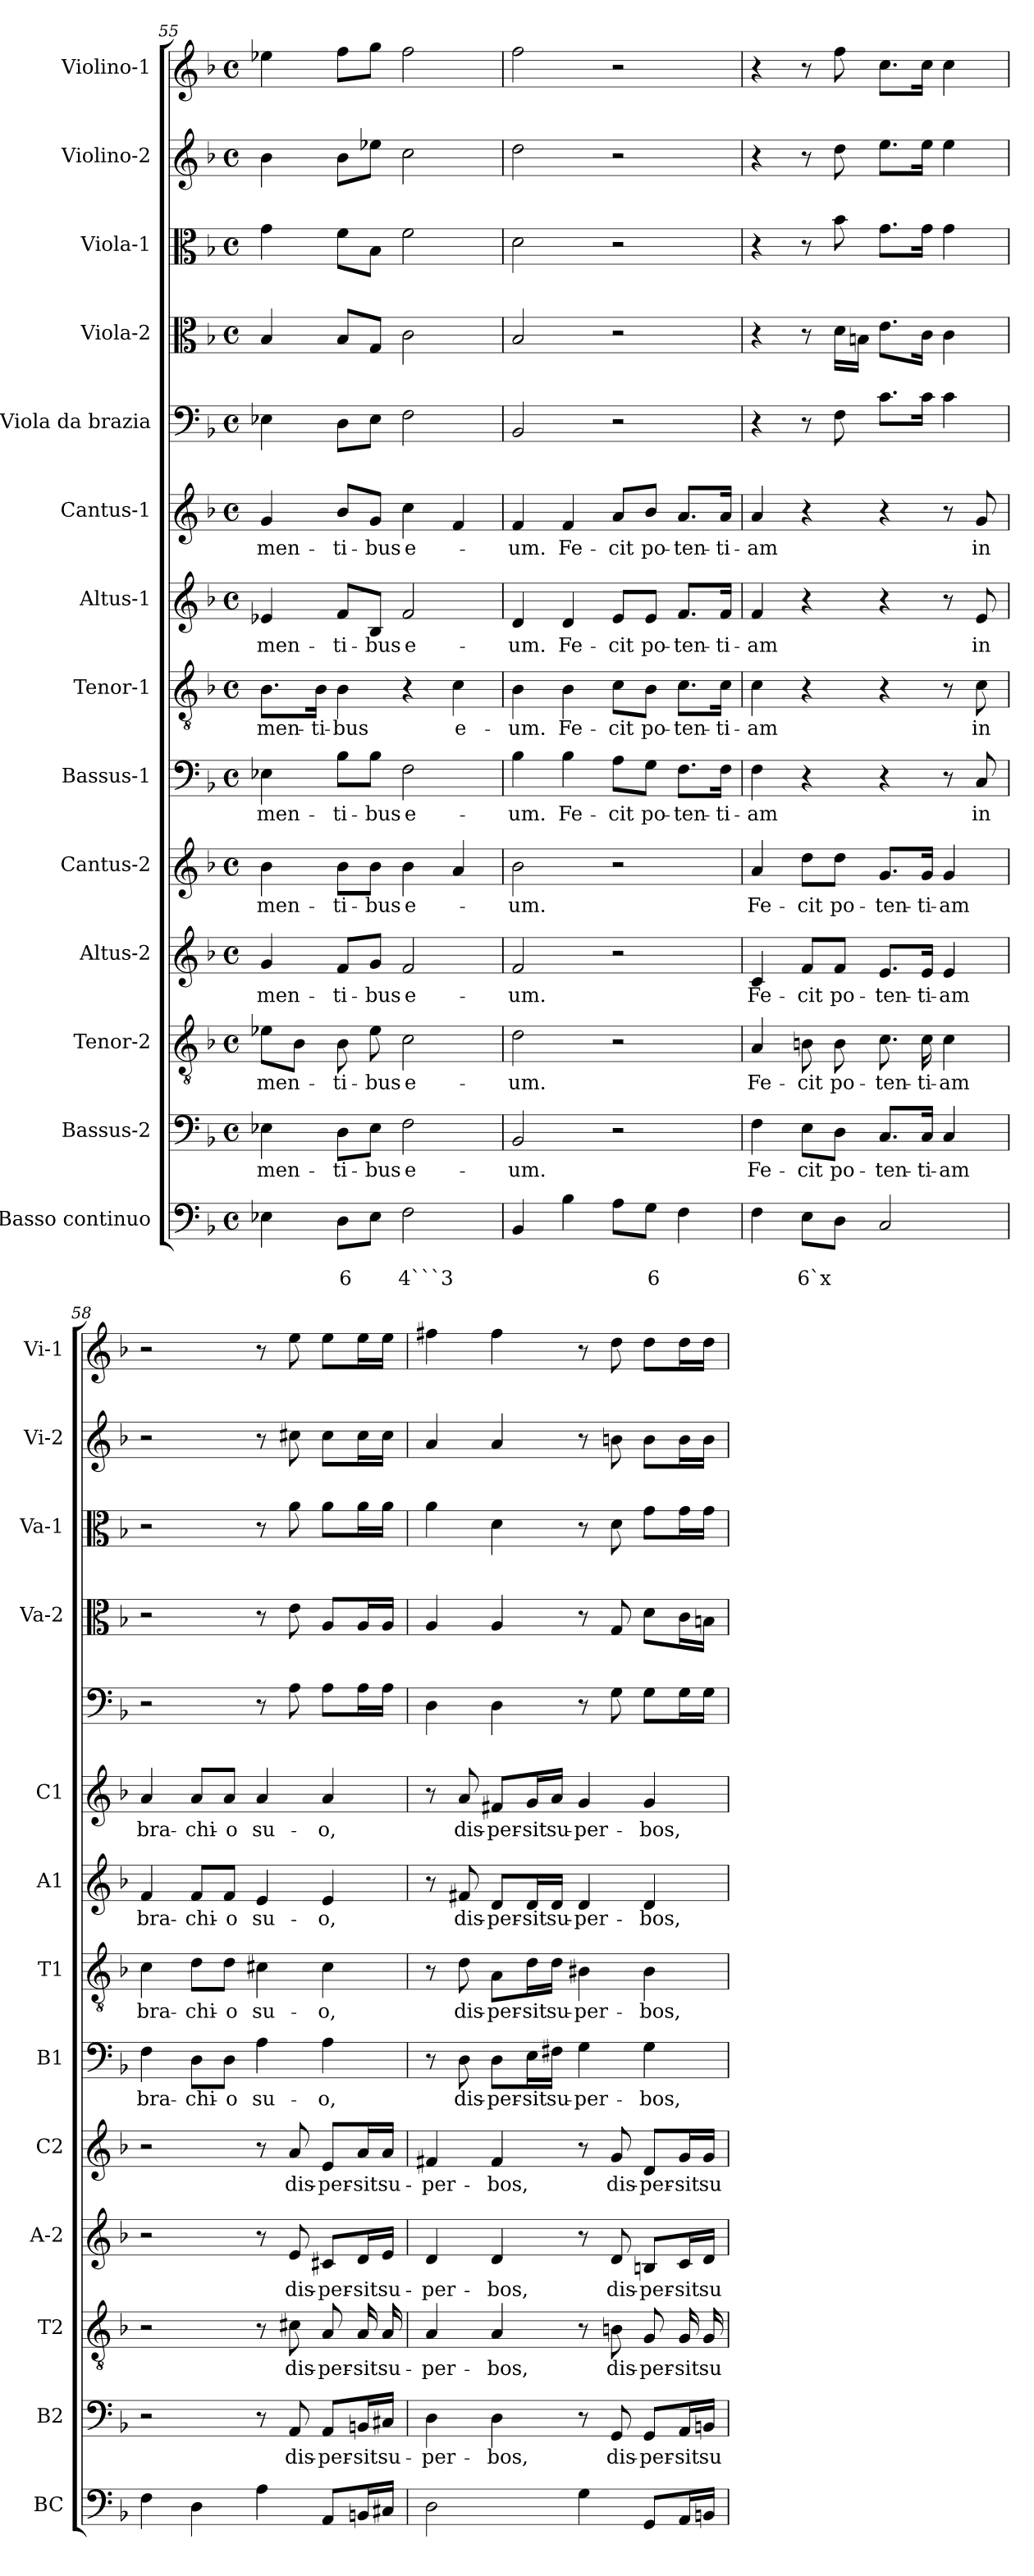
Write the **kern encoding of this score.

**kern	**text	**text	**kern	**text	**kern	**text	**kern	**text	**kern	**text	**kern	**text	**kern	**text	**kern	**text	**kern	**text	**kern	**kern	**kern	**kern	**kern
*part14	*part14	*part14	*part13	*part13	*part12	*part12	*part11	*part11	*part10	*part10	*part9	*part9	*part8	*part8	*part7	*part7	*part6	*part6	*part5	*part4	*part3	*part2	*part1
*staff14	*staff14	*staff14	*staff13	*staff13	*staff12	*staff12	*staff11	*staff11	*staff10	*staff10	*staff9	*staff9	*staff8	*staff8	*staff7	*staff7	*staff6	*staff6	*staff5	*staff4	*staff3	*staff2	*staff1
*I"Basso continuo	*	*	*I"Bassus-2	*	*I"Tenor-2	*	*I"Altus-2	*	*I"Cantus-2	*	*I"Bassus-1	*	*I"Tenor-1	*	*I"Altus-1	*	*I"Cantus-1	*	*I"Viola  da brazia	*I"Viola-2	*I"Viola-1	*I"Violino-2	*I"Violino-1
*I'BC	*	*	*I'B2	*	*I'T2	*	*I'A-2	*	*I'C2	*	*I'B1	*	*I'T1	*	*I'A1	*	*I'C1	*	*	*I'Va-2	*I'Va-1	*I'Vi-2	*I'Vi-1
*clefF4	*	*	*clefF4	*	*clefGv2	*	*clefG2	*	*clefG2	*	*clefF4	*	*clefGv2	*	*clefG2	*	*clefG2	*	*clefF4	*clefC3	*clefC3	*clefG2	*clefG2
*k[b-]	*	*	*k[b-]	*	*k[b-]	*	*k[b-]	*	*k[b-]	*	*k[b-]	*	*k[b-]	*	*k[b-]	*	*k[b-]	*	*k[b-]	*k[b-]	*k[b-]	*k[b-]	*k[b-]
*F:	*	*	*F:	*	*F:	*	*F:	*	*F:	*	*F:	*	*F:	*	*F:	*	*F:	*	*F:	*F:	*F:	*F:	*F:
*M4/4	*	*	*M4/4	*	*M4/4	*	*M4/4	*	*M4/4	*	*M4/4	*	*M4/4	*	*M4/4	*	*M4/4	*	*M4/4	*M4/4	*M4/4	*M4/4	*M4/4
*met(c)	*	*	*met(c)	*	*met(c)	*	*met(c)	*	*met(c)	*	*met(c)	*	*met(c)	*	*met(c)	*	*met(c)	*	*met(c)	*met(c)	*met(c)	*met(c)	*met(c)
=55	=55	=55	=55	=55	=55	=55	=55	=55	=55	=55	=55	=55	=55	=55	=55	=55	=55	=55	=55	=55	=55	=55	=55
!	!	!	!	!LO:LY:b	!	!LO:LY:b	!	!LO:LY:b	!	!LO:LY:b	!	!LO:LY:b	!	!LO:LY:b	!	!LO:LY:b	!	!LO:LY:b	!	!	!	!	!
4E-X\	.	.	4E-X\	-men-	8e-X\L	-men-	4g/	-men-	4b-\	-men-	4E-X\	-men-	8.B-\L	-men-	4e-X/	-men-	4g/	-men-	4E-X\	4B-/	4g\	4b-\	4ee-X\
.	.	.	.	.	8B-\J	.	.	.	.	.	.	.	.	.	.	.	.	.	.	.	.	.	.
!	!	!	!	!	!	!	!	!	!	!	!	!	!	!LO:LY:b	!	!	!	!	!	!	!	!	!
.	.	.	.	.	.	.	.	.	.	.	.	.	16B-\Jk	-ti-	.	.	.	.	.	.	.	.	.
!	!	!LO:LY:b	!	!LO:LY:b	!	!LO:LY:b	!	!LO:LY:b	!	!LO:LY:b	!	!LO:LY:b	!	!LO:LY:b	!	!LO:LY:b	!	!LO:LY:b	!	!	!	!	!
8D\L	.	6	8D\L	-ti-	8B-\	-ti-	8f/L	-ti-	8b-\L	-ti-	8B-\L	-ti-	4B-\	-bus	8f/L	-ti-	8b-/L	-ti-	8D\L	8B-/L	8f\L	8b-\L	8ff\L
!	!	!	!	!LO:LY:b	!	!LO:LY:b	!	!LO:LY:b	!	!LO:LY:b	!	!LO:LY:b	!	!	!	!LO:LY:b	!	!LO:LY:b	!	!	!	!	!
8E-\J	.	.	8E-\J	-bus	8e-\	-bus	8g/J	-bus	8b-\J	-bus	8B-\J	-bus	.	.	8B-/J	-bus	8g/J	-bus	8E-\J	8G/J	8B-\J	8ee-X\J	8gg\J
!	!	!LO:LY:b	!	!LO:LY:b	!	!LO:LY:b	!	!LO:LY:b	!	!LO:LY:b	!	!LO:LY:b	!	!	!	!LO:LY:b	!	!LO:LY:b	!	!	!	!	!
2F\	.	4```3	2F\	e-	2c\	e-	2f/	e-	4b-\	e-	2F\	e-	4r	.	2f/	e-	4cc\	e-	2F\	2c\	2f\	2cc\	2ff\
!	!	!	!	!	!	!	!	!	!	!	!	!	!	!LO:LY:b	!	!	!	!	!	!	!	!	!
.	.	.	.	.	.	.	.	.	4a/	.	.	.	4c\	e-	.	.	4f/	.	.	.	.	.	.
!!LO:PB:g=z
=56	=56	=56	=56	=56	=56	=56	=56	=56	=56	=56	=56	=56	=56	=56	=56	=56	=56	=56	=56	=56	=56	=56	=56
!	!	!	!	!LO:LY:b	!	!LO:LY:b	!	!LO:LY:b	!	!LO:LY:b	!	!LO:LY:b	!	!LO:LY:b	!	!LO:LY:b	!	!LO:LY:b	!	!	!	!	!
4BB-/	.	.	2BB-/	-um.	2d\	-um.	2f/	-um.	2b-\	-um.	4B-\	-um.	4B-\	-um.	4d/	-um.	4f/	-um.	2BB-/	2B-/	2d\	2dd\	2ff\
!	!	!	!	!	!	!	!	!	!	!	!	!LO:LY:b	!	!LO:LY:b	!	!LO:LY:b	!	!LO:LY:b	!	!	!	!	!
4B-\	.	.	.	.	.	.	.	.	.	.	4B-\	Fe-	4B-\	Fe-	4d/	Fe-	4f/	Fe-	.	.	.	.	.
!	!	!	!	!	!	!	!	!	!	!	!	!LO:LY:b	!	!LO:LY:b	!	!LO:LY:b	!	!LO:LY:b	!	!	!	!	!
8A\L	.	.	2r	.	2r	.	2r	.	2r	.	8A\L	-cit	8c\L	-cit	8e/L	-cit	8a/L	-cit	2r	2r	2r	2r	2r
!	!	!LO:LY:b	!	!	!	!	!	!	!	!	!	!LO:LY:b	!	!LO:LY:b	!	!LO:LY:b	!	!LO:LY:b	!	!	!	!	!
8G\J	.	6	.	.	.	.	.	.	.	.	8G\J	po-	8B-\J	po-	8e/J	po-	8b-/J	po-	.	.	.	.	.
!	!	!	!	!	!	!	!	!	!	!	!	!LO:LY:b	!	!LO:LY:b	!	!LO:LY:b	!	!LO:LY:b	!	!	!	!	!
4F\	.	.	.	.	.	.	.	.	.	.	8.F\L	-ten-	8.c\L	-ten-	8.f/L	-ten-	8.a/L	-ten-	.	.	.	.	.
!	!	!	!	!	!	!	!	!	!	!	!	!LO:LY:b	!	!LO:LY:b	!	!LO:LY:b	!	!LO:LY:b	!	!	!	!	!
.	.	.	.	.	.	.	.	.	.	.	16F\Jk	-ti-	16c\Jk	-ti-	16f/Jk	-ti-	16a/Jk	-ti-	.	.	.	.	.
=57	=57	=57	=57	=57	=57	=57	=57	=57	=57	=57	=57	=57	=57	=57	=57	=57	=57	=57	=57	=57	=57	=57	=57
!	!	!	!	!LO:LY:b	!	!LO:LY:b	!	!LO:LY:b	!	!LO:LY:b	!	!LO:LY:b	!	!LO:LY:b	!	!LO:LY:b	!	!LO:LY:b	!	!	!	!	!
4F\	.	.	4F\	Fe-	4A/	Fe-	4c/	Fe-	4a/	Fe-	4F\	-am	4c\	-am	4f/	-am	4a/	-am	4r	4r	4r	4r	4r
!	!	!LO:LY:b	!	!LO:LY:b	!	!LO:LY:b	!	!LO:LY:b	!	!LO:LY:b	!	!	!	!	!	!	!	!	!	!	!	!	!
8E\L	.	6`x	8E\L	-cit	8Bn\	-cit	8f/L	-cit	8dd\L	-cit	4r	.	4r	.	4r	.	4r	.	8r	8r	8r	8r	8r
!	!	!	!	!LO:LY:b	!	!LO:LY:b	!	!LO:LY:b	!	!LO:LY:b	!	!	!	!	!	!	!	!	!	!	!	!	!
8D\J	.	.	8D\J	po-	8B\	po-	8f/J	po-	8dd\J	po-	.	.	.	.	.	.	.	.	8F\	16d\LL	8b-\	8dd\	8ff\
.	.	.	.	.	.	.	.	.	.	.	.	.	.	.	.	.	.	.	.	16Bn\JJ	.	.	.
!	!	!	!	!LO:LY:b	!	!LO:LY:b	!	!LO:LY:b	!	!LO:LY:b	!	!	!	!	!	!	!	!	!	!	!	!	!
2C/	.	.	8.C/L	-ten-	8.c\	-ten-	8.e/L	-ten-	8.g/L	-ten-	4r	.	4r	.	4r	.	4r	.	8.c\L	8.e\L	8.g\L	8.ee\L	8.cc\L
!	!	!	!	!LO:LY:b	!	!LO:LY:b	!	!LO:LY:b	!	!LO:LY:b	!	!	!	!	!	!	!	!	!	!	!	!	!
.	.	.	16C/Jk	-ti-	16c\	-ti-	16e/Jk	-ti-	16g/Jk	-ti-	.	.	.	.	.	.	.	.	16c\Jk	16c\Jk	16g\Jk	16ee\Jk	16cc\Jk
!	!	!	!	!LO:LY:b	!	!LO:LY:b	!	!LO:LY:b	!	!LO:LY:b	!	!	!	!	!	!	!	!	!	!	!	!	!
.	.	.	4C/	-am	4c\	-am	4e/	-am	4g/	-am	8r	.	8r	.	8r	.	8r	.	4c\	4c\	4g\	4ee\	4cc\
!	!	!	!	!	!	!	!	!	!	!	!	!LO:LY:b	!	!LO:LY:b	!	!LO:LY:b	!	!LO:LY:b	!	!	!	!	!
.	.	.	.	.	.	.	.	.	.	.	8C/	in	8c\	in	8e/	in	8g/	in	.	.	.	.	.
=58	=58	=58	=58	=58	=58	=58	=58	=58	=58	=58	=58	=58	=58	=58	=58	=58	=58	=58	=58	=58	=58	=58	=58
!	!	!	!	!	!	!	!	!	!	!	!	!LO:LY:b	!	!LO:LY:b	!	!LO:LY:b	!	!LO:LY:b	!	!	!	!	!
4F\	.	.	2r	.	2r	.	2r	.	2r	.	4F\	bra-	4c\	bra-	4f/	bra-	4a/	bra-	2r	2r	2r	2r	2r
!	!	!	!	!	!	!	!	!	!	!	!	!LO:LY:b	!	!LO:LY:b	!	!LO:LY:b	!	!LO:LY:b	!	!	!	!	!
4D\	.	.	.	.	.	.	.	.	.	.	8D\L	-chi-	8d\L	-chi-	8f/L	-chi-	8a/L	-chi-	.	.	.	.	.
!	!	!	!	!	!	!	!	!	!	!	!	!LO:LY:b	!	!LO:LY:b	!	!LO:LY:b	!	!LO:LY:b	!	!	!	!	!
.	.	.	.	.	.	.	.	.	.	.	8D\J	-o	8d\J	-o	8f/J	-o	8a/J	-o	.	.	.	.	.
!	!	!	!	!	!	!	!	!	!	!	!	!LO:LY:b	!	!LO:LY:b	!	!LO:LY:b	!	!LO:LY:b	!	!	!	!	!
4A\	.	.	8r	.	8r	.	8r	.	8r	.	4A\	su-	4c#X\	su-	4e/	su-	4a/	su-	8r	8r	8r	8r	8r
!	!	!	!	!LO:LY:b	!	!LO:LY:b	!	!LO:LY:b	!	!LO:LY:b	!	!	!	!	!	!	!	!	!	!	!	!	!
.	.	.	8AA/	dis-	8c#X\	dis-	8e/	dis-	8a/	dis-	.	.	.	.	.	.	.	.	8A\	8e\	8a\	8cc#X\	8ee\
!	!	!	!	!LO:LY:b	!	!LO:LY:b	!	!LO:LY:b	!	!LO:LY:b	!	!LO:LY:b	!	!LO:LY:b	!	!LO:LY:b	!	!LO:LY:b	!	!	!	!	!
8AA/L	.	.	8AA/L	-per-	8A/	-per-	8c#X/L	-per-	8e/L	-per-	4A\	-o,	4c#\	-o,	4e/	-o,	4a/	-o,	8A\L	8A/L	8a\L	8cc#\L	8ee\L
!	!	!	!	!LO:LY:b	!	!LO:LY:b	!	!LO:LY:b	!	!LO:LY:b	!	!	!	!	!	!	!	!	!	!	!	!	!
16BBn/L	.	.	16BBn/L	-sit	16A/	-sit	16d/L	-sit	16a/L	-sit	.	.	.	.	.	.	.	.	16A\L	16A/L	16a\L	16cc#\L	16ee\L
!	!	!	!	!LO:LY:b	!	!LO:LY:b	!	!LO:LY:b	!	!LO:LY:b	!	!	!	!	!	!	!	!	!	!	!	!	!
16C#X/JJ	.	.	16C#X/JJ	su-	16A/	su-	16e/JJ	su-	16a/JJ	su-	.	.	.	.	.	.	.	.	16A\JJ	16A/JJ	16a\JJ	16cc#\JJ	16ee\JJ
=59	=59	=59	=59	=59	=59	=59	=59	=59	=59	=59	=59	=59	=59	=59	=59	=59	=59	=59	=59	=59	=59	=59	=59
!	!	!	!	!LO:LY:b	!	!LO:LY:b	!	!LO:LY:b	!	!LO:LY:b	!	!	!	!	!	!	!	!	!	!	!	!	!
2D\	.	.	4D\	-per-	4A/	-per-	4d/	-per-	4f#X/	-per-	8r	.	8r	.	8r	.	8r	.	4D\	4A/	4a\	4a/	4ff#X\
!	!	!	!	!	!	!	!	!	!	!	!	!LO:LY:b	!	!LO:LY:b	!	!LO:LY:b	!	!LO:LY:b	!	!	!	!	!
.	.	.	.	.	.	.	.	.	.	.	8D\	dis-	8d\	dis-	8f#X/	dis-	8a/	dis-	.	.	.	.	.
!	!	!	!	!LO:LY:b	!	!LO:LY:b	!	!LO:LY:b	!	!LO:LY:b	!	!LO:LY:b	!	!LO:LY:b	!	!LO:LY:b	!	!LO:LY:b	!	!	!	!	!
.	.	.	4D\	-bos,	4A/	-bos,	4d/	-bos,	4f#/	-bos,	8D\L	-per-	8A\L	-per-	8d/L	-per-	8f#X/L	-per-	4D\	4A/	4d\	4a/	4ff#\
!	!	!	!	!	!	!	!	!	!	!	!	!LO:LY:b	!	!LO:LY:b	!	!LO:LY:b	!	!LO:LY:b	!	!	!	!	!
.	.	.	.	.	.	.	.	.	.	.	16E\L	-sit	16d\L	-sit	16d/L	-sit	16g/L	-sit	.	.	.	.	.
!	!	!	!	!	!	!	!	!	!	!	!	!LO:LY:b	!	!LO:LY:b	!	!LO:LY:b	!	!LO:LY:b	!	!	!	!	!
.	.	.	.	.	.	.	.	.	.	.	16F#X\JJ	su-	16d\JJ	su-	16d/JJ	su-	16a/JJ	su-	.	.	.	.	.
!	!	!	!	!	!	!	!	!	!	!	!	!LO:LY:b	!	!LO:LY:b	!	!LO:LY:b	!	!LO:LY:b	!	!	!	!	!
4G\	.	.	8r	.	8r	.	8r	.	8r	.	4G\	-per-	4B#X\	-per-	4d/	-per-	4g/	-per-	8r	8r	8r	8r	8r
!	!	!	!	!LO:LY:b	!	!LO:LY:b	!	!LO:LY:b	!	!LO:LY:b	!	!	!	!	!	!	!	!	!	!	!	!	!
.	.	.	8GG/	dis-	8Bn\	dis-	8d/	dis-	8g/	dis-	.	.	.	.	.	.	.	.	8G\	8G/	8d\	8bn\	8dd\
!	!	!	!	!LO:LY:b	!	!LO:LY:b	!	!LO:LY:b	!	!LO:LY:b	!	!LO:LY:b	!	!LO:LY:b	!	!LO:LY:b	!	!LO:LY:b	!	!	!	!	!
8GG/L	.	.	8GG/L	-per-	8G/	-per-	8Bn/L	-per-	8d/L	-per-	4G\	-bos,	4B#\	-bos,	4d/	-bos,	4g/	-bos,	8G\L	8d\L	8g\L	8b\L	8dd\L
!	!	!	!	!LO:LY:b	!	!LO:LY:b	!	!LO:LY:b	!	!LO:LY:b	!	!	!	!	!	!	!	!	!	!	!	!	!
16AA/L	.	.	16AA/L	-sit	16G/	-sit	16c/L	-sit	16g/L	-sit	.	.	.	.	.	.	.	.	16G\L	16c\L	16g\L	16b\L	16dd\L
!	!	!	!	!LO:LY:b	!	!LO:LY:b	!	!LO:LY:b	!	!LO:LY:b	!	!	!	!	!	!	!	!	!	!	!	!	!
16BBn/JJ	.	.	16BBn/JJ	su-	16G/	su-	16d/JJ	su-	16g/JJ	su-	.	.	.	.	.	.	.	.	16G\JJ	16Bn\JJ	16g\JJ	16b\JJ	16dd\JJ
=	=	=	=	=	=	=	=	=	=	=	=	=	=	=	=	=	=	=	=	=	=	=	=
*-	*-	*-	*-	*-	*-	*-	*-	*-	*-	*-	*-	*-	*-	*-	*-	*-	*-	*-	*-	*-	*-	*-	*-
